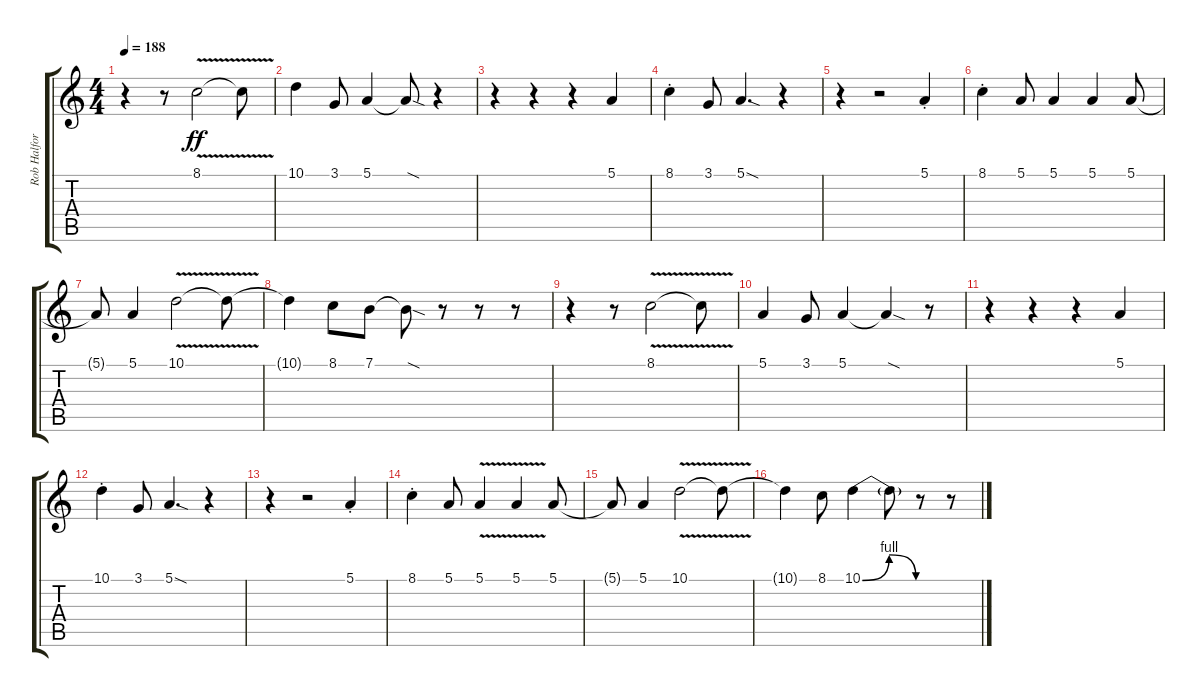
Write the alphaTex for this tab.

\track ("Rob Halford" "Rob Halfor") {instrument violin}
\staff {score tabs}
\tuning (E4 B3 G3 D3 A2 E2) {hide}
\ts (4 4)
\tempo 188
\clef g2
\ks c
r.4{dy ff} r.8 8.1{v}.2 8.1{t}.8 |
10.1.4 3.1.8 5.1.4 5.1{sod t}.8 r.4 |
r.4 r.4 r.4 5.1.4 |
8.1{st}.4 3.1.8 5.1{sod}.4{d} r.4 |
r.4 r.2 5.1{st}.4 |
8.1{st}.4 5.1.8 5.1.4 5.1.4 5.1.8 |
5.1{t}.8 5.1.4 10.1{v}.2 10.1{t}.8 |
10.1{t}.4 8.1.8 7.1.8 7.1{sod t}.8 r.8 r.8 r.8 |
r.4 r.8 8.1{v}.2 8.1{t}.8 |
5.1.4 3.1.8 5.1.4 5.1{sod t}.4 r.8 |
r.4 r.4 r.4 5.1.4 |
10.1{st}.4 3.1.8 5.1{sod}.4{d} r.4 |
r.4 r.2 5.1{st}.4 |
8.1{st}.4 5.1.8 5.1{v}.4 5.1{v}.4 5.1.8 |
5.1{t}.8 5.1.4 10.1{v}.2 10.1{t}.8 |
10.1{t}.4 8.1.8 10.1{be (bendrelease 0 0 12 4 49 4 60 0)}.4 10.1{t}.8 r.8 r.8
